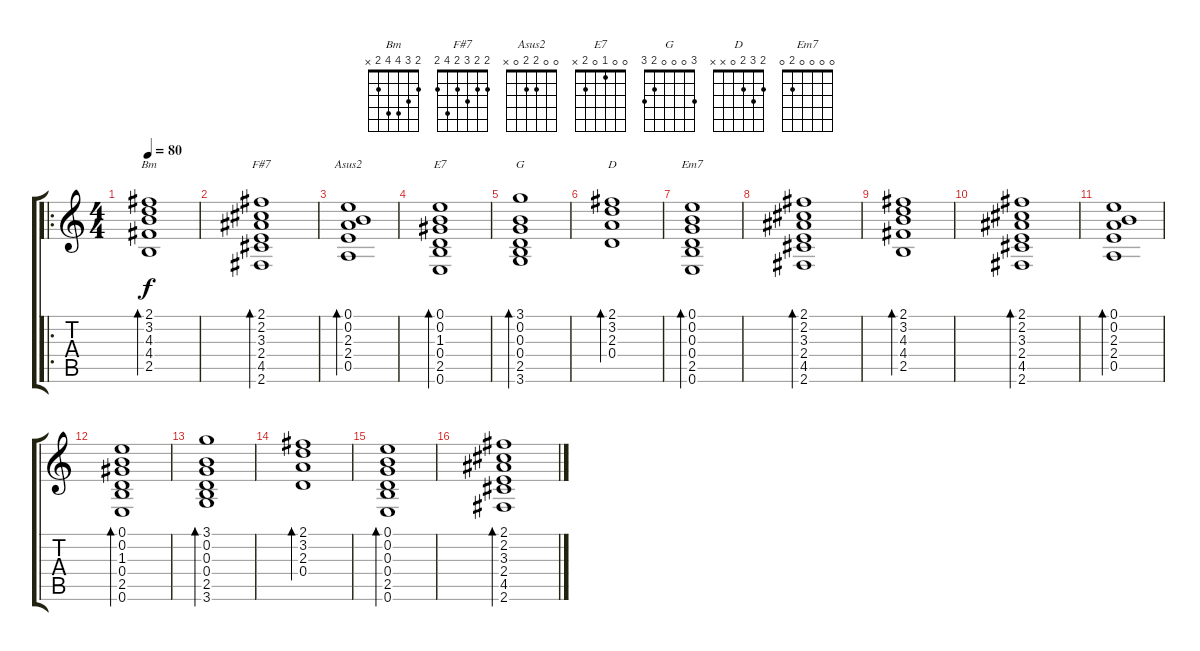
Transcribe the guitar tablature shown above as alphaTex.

\track "" {instrument acousticguitarsteel}
\staff {score tabs}
\tuning (E4 B3 G3 D3 A2 E2) {hide}
\chord ("Bm" 2 3 4 4 2 x)
\chord ("F#7" 2 2 3 2 4 2)
\chord ("Asus2" 0 0 2 2 0 x)
\chord ("E7" 0 0 1 0 2 x)
\chord ("G" 3 0 0 0 2 3)
\chord ("D" 2 3 2 0 x x)
\chord ("Em7" 0 0 0 0 2 0)
\ro
\ts (4 4)
\tempo 80
\clef g2
\ks c
(2.1 3.2 4.3 4.4 2.5).1{bd 120 ch "Bm" dy f} |
(2.1 2.2 3.3 2.4 4.5 2.6).1{bd 120 ch "F#7"} |
(0.1 0.2 2.3 2.4 0.5).1{bd 120 ch "Asus2"} |
(0.1 0.2 1.3 0.4 2.5 0.6).1{bd 120 ch "E7"} |
(3.1 0.2 0.3 0.4 2.5 3.6).1{bd 120 ch "G"} |
(2.1 3.2 2.3 0.4).1{bd 120 ch "D"} |
(0.1 0.2 0.3 0.4 2.5 0.6).1{bd 120 ch "Em7"} |
(2.1 2.2 3.3 2.4 4.5 2.6).1{bd 120} |
(2.1 3.2 4.3 4.4 2.5).1{bd 120} |
(2.1 2.2 3.3 2.4 4.5 2.6).1{bd 120} |
(0.1 0.2 2.3 2.4 0.5).1{bd 120} |
(0.1 0.2 1.3 0.4 2.5 0.6).1{bd 120} |
(3.1 0.2 0.3 0.4 2.5 3.6).1{bd 120} |
(2.1 3.2 2.3 0.4).1{bd 120} |
(0.1 0.2 0.3 0.4 2.5 0.6).1{bd 120} |
(2.1 2.2 3.3 2.4 4.5 2.6).1{bd 120}
